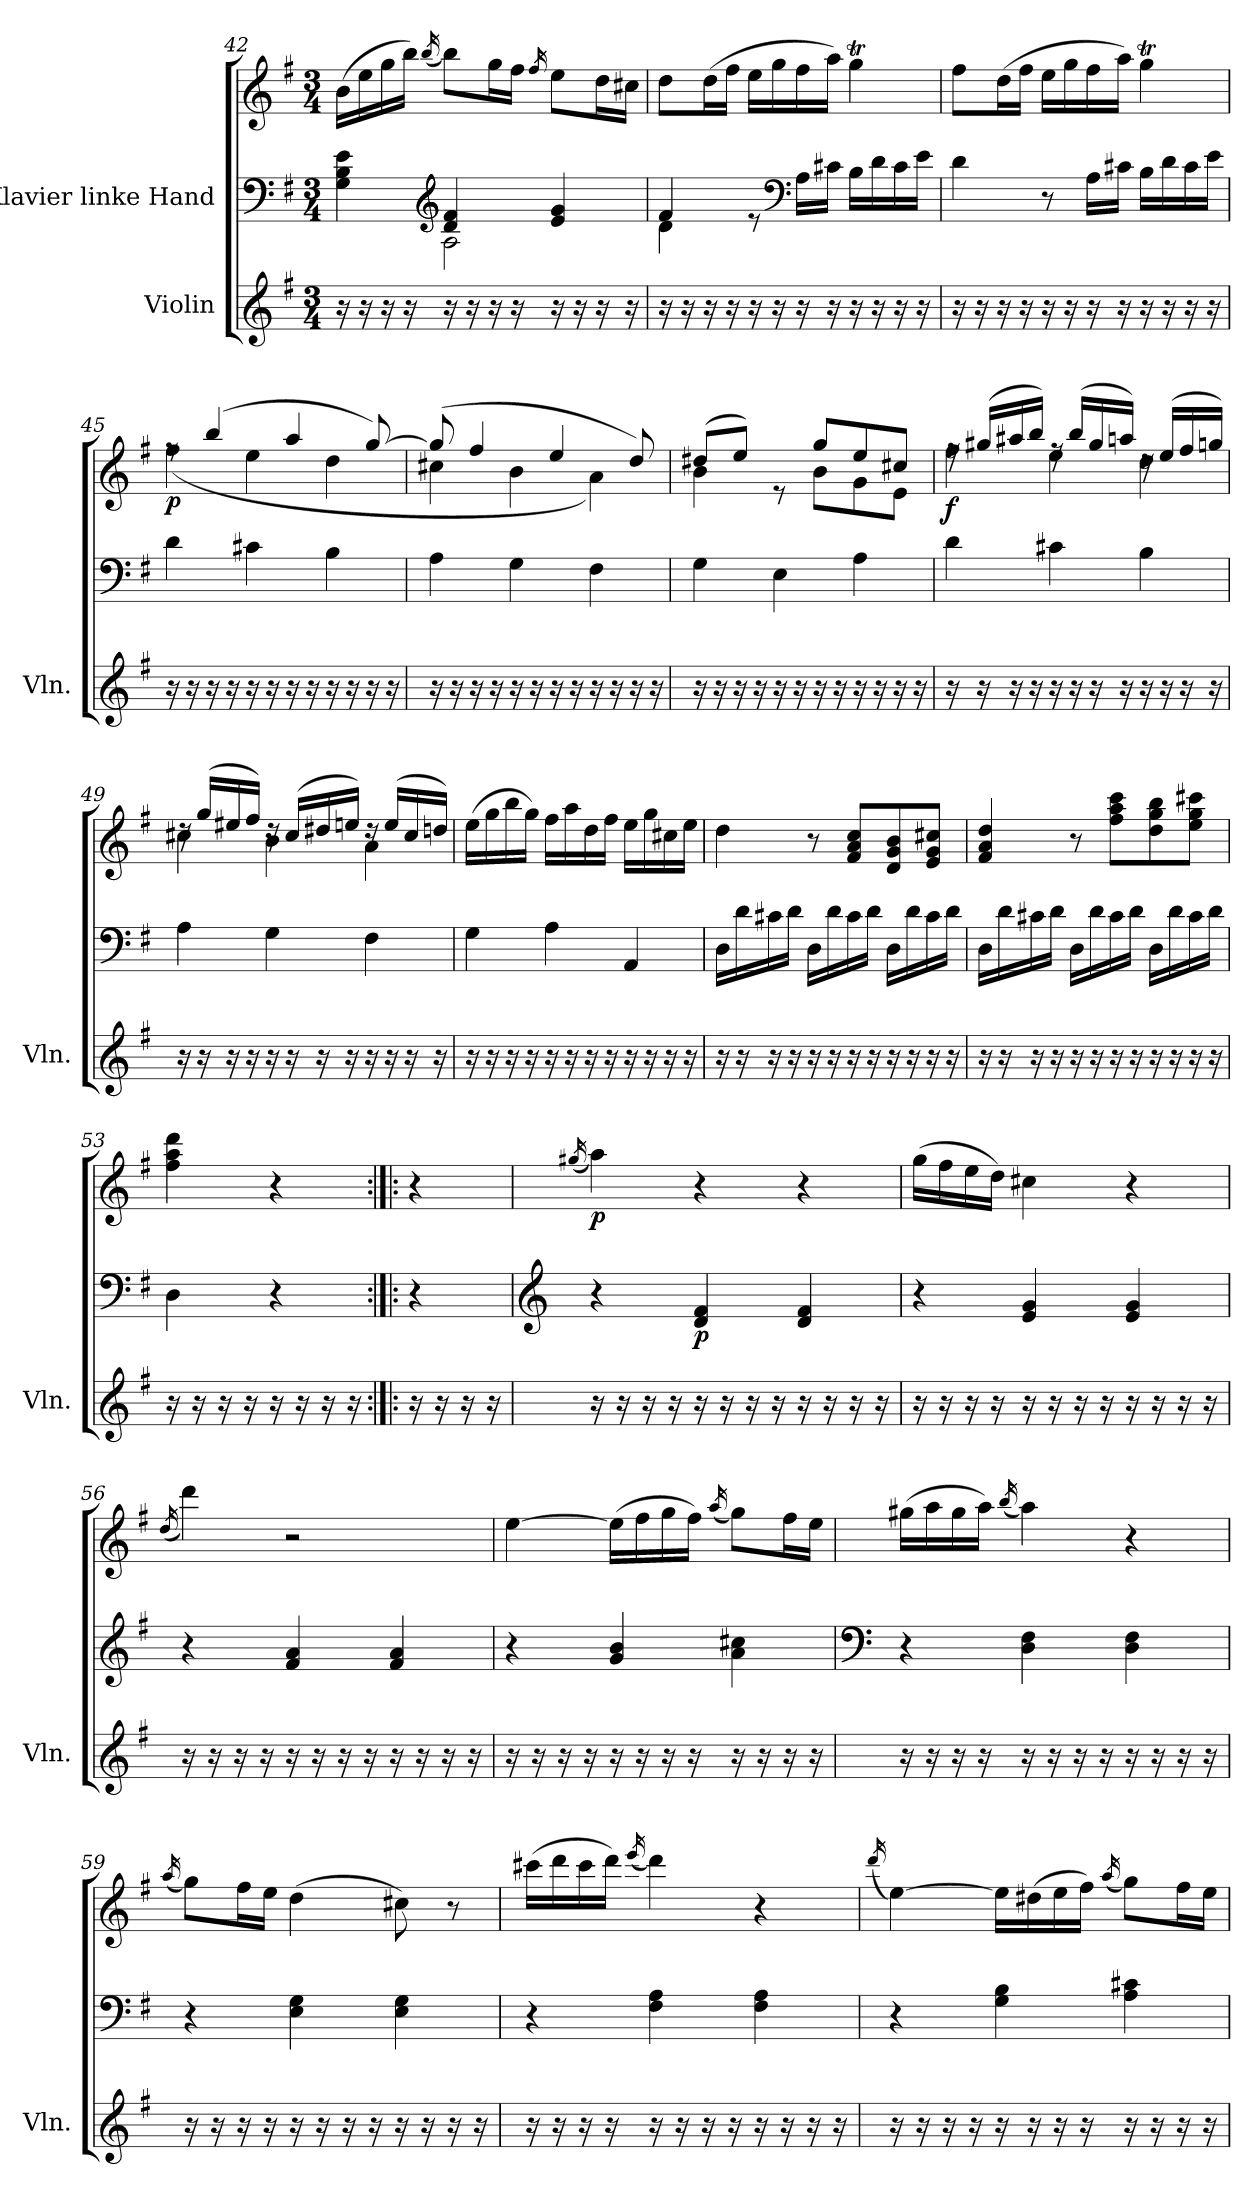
**kern	**kern	**kern	**dynam
*part2	*part1	*part1	*part1
*staff3	*staff2	*staff1	*staff1/2
*I"Violin	*I"Klavier linke Hand	*	*
*I'Vln.	*	*	*
*clefG2	*clefF4	*clefG2	*
*k[f#]	*k[f#]	*k[f#]	*
*M3/4	*M3/4	*M3/4	*
=42	=42	=42	=42
*	*^	*	*
16r	4ryy	4G\ 4B\ 4e\	(>16b\LL	.
16r	.	.	16ee\	.
16r	.	.	16gg\	.
16r	.	.	16bb\JJ)	.
*	*clefG2	*	*	*
.	.	.	(<16qbb/	.
16r	4d/ 4f#/	2A\	8bb\L)	.
16r	.	.	.	.
16r	.	.	16gg\L	.
16r	.	.	16ff#\JJ	.
.	.	.	16qff#/	.
16r	4e/ 4g/	.	8ee\L	.
16r	.	.	.	.
16r	.	.	16dd\L	.
16r	.	.	16cc#X\JJ	.
=43	=43	=43	=43	=43
16r	4f#/	4d\	8dd\L	.
16r	.	.	.	.
16r	.	.	(>16dd\L	.
16r	.	.	16ff#\JJ	.
16r	8re	2ryy	16ee\LL	.
16r	.	.	16gg\	.
*	*clefF4	*	*	*
16r	16A\LL	.	16ff#\	.
16r	16c#X\JJ	.	16aa\JJ)	.
16r	16B\LL	.	4ggT\	.
16r	16d\	.	.	.
16r	16c#\	.	.	.
16r	16e\JJ	.	.	.
*	*v	*v	*	*
!!LO:LB:g=z
=44	=44	=44	=44
16r	4d\	8ff#\L	.
16r	.	.	.
16r	.	(>16dd\L	.
16r	.	16ff#\JJ	.
16r	8r	16ee\LL	.
16r	.	16gg\	.
16r	16A\LL	16ff#\	.
16r	16c#X\JJ	16aa\JJ)	.
16r	16B\LL	4ggT\	.
16r	16d\	.	.
16r	16c#\	.	.
16r	16e\JJ	.	.
=45	=45	=45	=45
*	*	*^	*
!	!	!	!	!LO:DY:b
16r	4d\	8rff	(<4ff#\	p
16r	.	.	.	.
16r	.	(>4bb/	.	.
16r	.	.	.	.
16r	4c#X\	.	4ee\	.
16r	.	.	.	.
16r	.	4aa/	.	.
16r	.	.	.	.
16r	4B\	.	4dd\	.
16r	.	.	.	.
16r	.	[8gg/)	.	.
16r	.	.	.	.
=46	=46	=46	=46	=46
16r	4A\	(>8gg/]	4cc#X\	.
16r	.	.	.	.
16r	.	4ff#/	.	.
16r	.	.	.	.
16r	4G\	.	4b\	.
16r	.	.	.	.
16r	.	4ee/	.	.
16r	.	.	.	.
16r	4F#\	.	4a\)	.
16r	.	.	.	.
16r	.	8dd/)	.	.
16r	.	.	.	.
=47	=47	=47	=47	=47
16r	4G\	(>8dd#X/L	4b\	.
16r	.	.	.	.
16r	.	8ee/J)	.	.
16r	.	.	.	.
16r	4E\	8re	8ryy	.
16r	.	.	.	.
16r	.	8gg/L	8b\L	.
16r	.	.	.	.
16r	4A\	8ee/	8g\	.
16r	.	.	.	.
16r	.	8cc#X/J	8e\J	.
16r	.	.	.	.
!!LO:LB:g=z	!!
=48	=48	=48	=48	=48
!	!	!	!	!LO:DY:b
16r	4d\	16rff	4ff#\	f
16r	.	(>16gg#X/LL	.	.
16r	.	16aa#X/	.	.
16r	.	16bb/JJ)	.	.
16r	4c#X\	16rff	4ee\	.
16r	.	(>16bb/LL	.	.
16r	.	16gg#/	.	.
16r	.	16aan/JJ)	.	.
16r	4B\	16rdd	4dd\	.
16r	.	(>16ee/LL	.	.
16r	.	16ff#/	.	.
16r	.	16ggn/JJ)	.	.
=49	=49	=49	=49	=49
16r	4A\	16rdd	4cc#X\	.
16r	.	(>16gg/LL	.	.
16r	.	16ee#X/	.	.
16r	.	16ff#/JJ)	.	.
16r	4G\	16rdd	4b\	.
16r	.	(>16cc#/LL	.	.
16r	.	16dd#X/	.	.
16r	.	16een/JJ)	.	.
16r	4F#\	16rdd	4a\	.
16r	.	(>16ee/LL	.	.
16r	.	16cc#/	.	.
16r	.	16ddn/JJ)	.	.
*	*	*v	*v	*
=50	=50	=50	=50
16r	4G\	(>16ee\LL	.
16r	.	16gg\	.
16r	.	16bb\	.
16r	.	16gg\JJ)	.
16r	4A\	16ff#\LL	.
16r	.	16aa\	.
16r	.	16dd\	.
16r	.	16ff#\JJ	.
16r	4AA/	16ee\LL	.
16r	.	16gg\	.
16r	.	16cc#X\	.
16r	.	16ee\JJ	.
!!LO:PB:g=z
=51	=51	=51	=51
16r	16D\LL	4dd\	.
16r	16d\	.	.
16r	16c#X\	.	.
16r	16d\JJ	.	.
16r	16D\LL	8r	.
16r	16d\	.	.
16r	16c#\	8f#/ 8a/ 8cc/L	.
16r	16d\JJ	.	.
16r	16D\LL	8d/ 8g/ 8b/	.
16r	16d\	.	.
16r	16c#\	8e/ 8g/ 8cc#X/J	.
16r	16d\JJ	.	.
=52	=52	=52	=52
16r	16D\LL	4f#/ 4a/ 4dd/	.
16r	16d\	.	.
16r	16c#X\	.	.
16r	16d\JJ	.	.
16r	16D\LL	8r	.
16r	16d\	.	.
16r	16c#\	8ff#\ 8aa\ 8ccc\L	.
16r	16d\JJ	.	.
16r	16D\LL	8dd\ 8gg\ 8bb\	.
16r	16d\	.	.
16r	16c#\	8ee\ 8gg\ 8ccc#X\J	.
16r	16d\JJ	.	.
=53	=53	=53	=53
16r	4D\	4ff#\ 4aa\ 4ddd\	.
16r	.	.	.
16r	.	.	.
16r	.	.	.
16r	4r	4r	.
16r	.	.	.
16r	.	.	.
16r	.	.	.
=53X1:|!|:	=53X1:|!|:	=53X1:|!|:	=53X1:|!|:
16r	4r	4r	.
16r	.	.	.
16r	.	.	.
16r	.	.	.
!!LO:LB:g=z
=54	=54	=54	=54
*	*clefG2	*	*
.	.	(<16qgg#X/	.
!	!	!	!LO:DY:b
16r	4r	4aa\)	p
16r	.	.	.
16r	.	.	.
16r	.	.	.
!	!	!	!LO:DY:b=2
16r	4d/ 4f#/	4r	p
16r	.	.	.
16r	.	.	.
16r	.	.	.
16r	4d/ 4f#/	4r	.
16r	.	.	.
16r	.	.	.
16r	.	.	.
=55	=55	=55	=55
16r	4r	(>16gg\LL	.
16r	.	16ff#\	.
16r	.	16ee\	.
16r	.	16dd\JJ)	.
16r	4e/ 4g/	4cc#X\	.
16r	.	.	.
16r	.	.	.
16r	.	.	.
16r	4e/ 4g/	4r	.
16r	.	.	.
16r	.	.	.
16r	.	.	.
=56	=56	=56	=56
.	.	(<16qdd/	.
16r	4r	4ddd\)	.
16r	.	.	.
16r	.	.	.
16r	.	.	.
16r	4f#/ 4a/	2r	.
16r	.	.	.
16r	.	.	.
16r	.	.	.
16r	4f#/ 4a/	.	.
16r	.	.	.
16r	.	.	.
16r	.	.	.
=57	=57	=57	=57
16r	4r	[4ee\	.
16r	.	.	.
16r	.	.	.
16r	.	.	.
16r	4g/ 4b/	(>16ee\LL]	.
16r	.	16ff#\	.
16r	.	16gg\	.
16r	.	16ff#\JJ)	.
.	.	(<16qaa/	.
16r	4a\ 4cc#X\	8gg\L)	.
16r	.	.	.
16r	.	16ff#\L	.
16r	.	16ee\JJ	.
!!LO:LB:g=z
=58	=58	=58	=58
*	*clefF4	*	*
16r	4r	(>16gg#X\LL	.
16r	.	16aa\	.
16r	.	16gg#\	.
16r	.	16aa\JJ)	.
.	.	(<16qbb/	.
16r	4D\ 4F#\	4aa\)	.
16r	.	.	.
16r	.	.	.
16r	.	.	.
16r	4D\ 4F#\	4r	.
16r	.	.	.
16r	.	.	.
16r	.	.	.
=59	=59	=59	=59
.	.	(<16qaa/	.
16r	4r	8gg\L)	.
16r	.	.	.
16r	.	16ff#\L	.
16r	.	16ee\JJ	.
16r	4E\ 4G\	(>4dd\	.
16r	.	.	.
16r	.	.	.
16r	.	.	.
16r	4E\ 4G\	8cc#X\)	.
16r	.	.	.
16r	.	8r	.
16r	.	.	.
=60	=60	=60	=60
16r	4r	(>16ccc#X\LL	.
16r	.	16ddd\	.
16r	.	16ccc#\	.
16r	.	16ddd\JJ)	.
.	.	(<16qeee/	.
16r	4F#\ 4A\	4ddd\)	.
16r	.	.	.
16r	.	.	.
16r	.	.	.
16r	4F#\ 4A\	4r	.
16r	.	.	.
16r	.	.	.
16r	.	.	.
=61	=61	=61	=61
.	.	(<16qddd/	.
16r	4r	[4ee\)	.
16r	.	.	.
16r	.	.	.
16r	.	.	.
16r	4G\ 4B\	16ee\LL]	.
16r	.	(>16dd#X\	.
16r	.	16ee\	.
16r	.	16ff#\JJ)	.
.	.	(<16qaa/	.
16r	4A\ 4c#X\	8gg\L)	.
16r	.	.	.
16r	.	16ff#\L	.
16r	.	16ee\JJ	.
=	=	=	=
*-	*-	*-	*-
